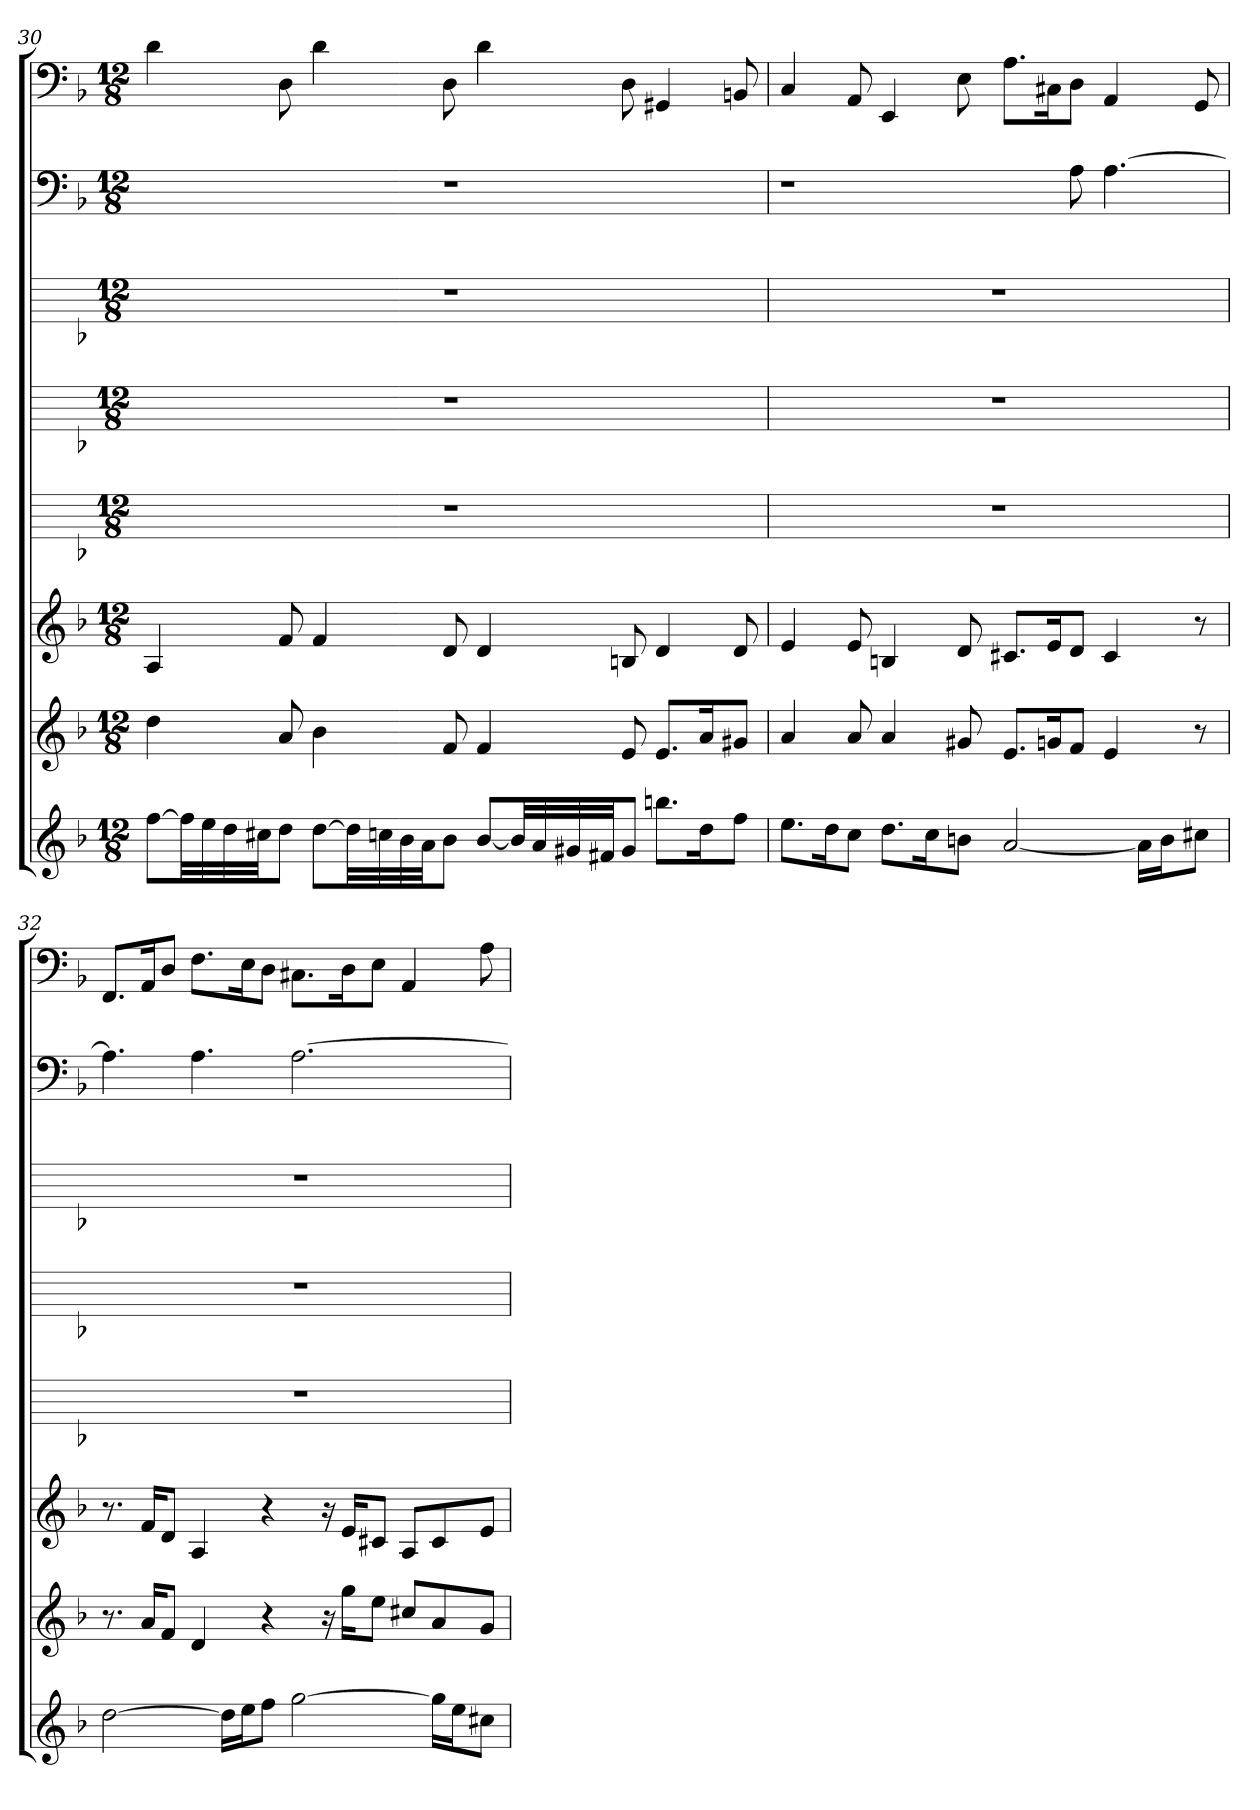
**kern	**kern	**kern	**kern	**kern	**kern	**kern	**kern
*part8	*part7	*part6	*part5	*part4	*part3	*part2	*part1
*staff8	*staff7	*staff6	*staff5	*staff4	*staff3	*staff2	*staff1
*k[b-]	*k[b-]	*k[b-]	*k[b-]	*k[b-]	*k[b-]	*k[b-]	*k[b-]
*d:	*d:	*d:	*d:	*d:	*d:	*d:	*d:
*M12/8	*M12/8	*M12/8	*M12/8	*M12/8	*M12/8	*M12/8	*M12/8
=30	=30	=30	=30	=30	=30	=30	=30
[8ffL	4dd	4A	1.r	1.r	1.r	1.r	4d
32ffLL]	.	.	.	.	.	.	.
32ee	.	.	.	.	.	.	.
32dd	.	.	.	.	.	.	.
32cc#XJJ	.	.	.	.	.	.	.
8ddJ	8a	8f	.	.	.	.	8D
[8ddL	4b-	4f	.	.	.	.	4d
32ddLL]	.	.	.	.	.	.	.
32ccn	.	.	.	.	.	.	.
32b-	.	.	.	.	.	.	.
32aJJ	.	.	.	.	.	.	.
8b-J	8f	8d	.	.	.	.	8D
[8b-L	4f	4d	.	.	.	.	4d
32b-LL]	.	.	.	.	.	.	.
32a	.	.	.	.	.	.	.
32g#X	.	.	.	.	.	.	.
32f#XJJ	.	.	.	.	.	.	.
8g#J	8e	8Bn	.	.	.	.	8D
8.bbnL	8.eL	4d	.	.	.	.	4GG#X
16ddK	16aK	.	.	.	.	.	.
8ffJ	8g#XJ	8d	.	.	.	.	8BBn
=31	=31	=31	=31	=31	=31	=31	=31
8.eeL	4a	4e	1.r	1.r	1.r	1r	4C
16ddK	.	.	.	.	.	.	.
8ccJ	8a	8e	.	.	.	.	8AA
8.ddL	4a	4Bn	.	.	.	.	4EE
16ccK	.	.	.	.	.	.	.
8bnJ	8g#X	8d	.	.	.	.	8E
[2a	8.eL	8.c#XL	.	.	.	.	8.AL
.	16gnK	16eK	.	.	.	.	16C#XK
.	8fJ	8dJ	.	.	.	8A	8DJ
.	4e	4c#	.	.	.	[4.A	4AA
16aLL]	.	.	.	.	.	.	.
16bJ	.	.	.	.	.	.	.
8cc#XJ	8r	8r	.	.	.	.	8GG
=32	=32	=32	=32	=32	=32	=32	=32
[2dd	8.r	8.r	1.r	1.r	1.r	4.A]	8.FFL
.	16aKL	16fKL	.	.	.	.	16AAK
.	8fJ	8dJ	.	.	.	.	8DJ
.	4d	4A	.	.	.	4.A	8.FL
16ddLL]	.	.	.	.	.	.	.
16eeJ	.	.	.	.	.	.	16EK
8ffJ	4r	4r	.	.	.	.	8DJ
[2gg	.	.	.	.	.	[2.A	8.C#XL
.	16r	16r	.	.	.	.	.
.	16ggKL	16eKL	.	.	.	.	16DK
.	8eeJ	8c#XJ	.	.	.	.	8EJ
.	8cc#XL	8AL	.	.	.	.	4AA
16ggLL]	8a	8c#	.	.	.	.	.
16eeJ	.	.	.	.	.	.	.
8cc#XJ	8gJ	8eJ	.	.	.	.	8A
=	=	=	=	=	=	=	=
*-	*-	*-	*-	*-	*-	*-	*-
